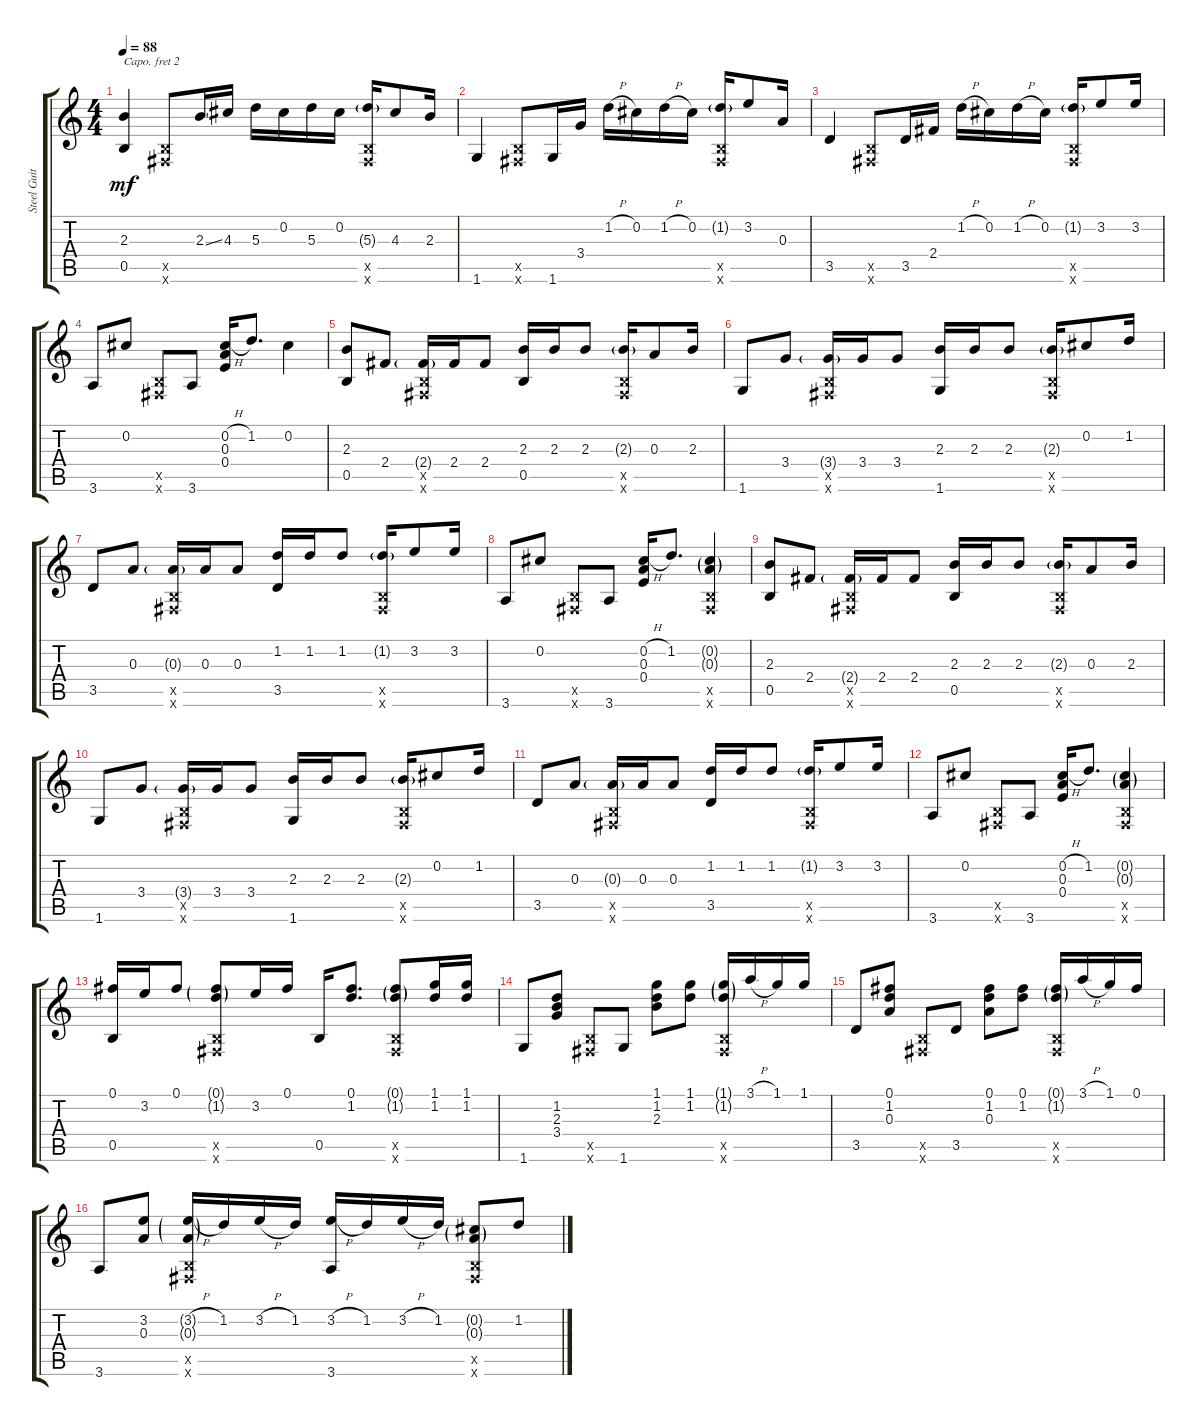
\track ("Steel Guitar" "Steel Guit") {instrument acousticguitarsteel}
\staff {score tabs}
\capo 2
\tuning (E4 B3 G3 D3 A2 E2) {hide}
\ts (4 4)
\tempo 88
\clef g2
\ks c
(2.3 0.5).4{dy mf} (0.5{x} 0.6{x}).8 2.3{ss}.16 4.3.16 5.3.16 0.2.16 5.3.16 0.2.16 (5.3{g} 0.5{x} 0.6{x}).16 4.3.8 2.3.16 |
1.6.4 (0.5{x} 0.6{x}).8 1.6.16 3.4.16 1.2{h}.16 0.2.16 1.2{h}.16 0.2.16 (1.2{g} 0.5{x} 0.6{x}).16 3.2.8 0.3.16 |
3.5.4 (0.5{x} 0.6{x}).8 3.5.16 2.4.16 1.2{h}.16 0.2.16 1.2{h}.16 0.2.16 (1.2{g} 0.5{x} 0.6{x}).16 3.2.8 3.2.16 |
3.6.8 0.2.8 (0.5{x} 0.6{x}).8 3.6.8 (0.2{h} 0.3 0.4).16 1.2.8{d} 0.2.4 |
(2.3 0.5).8 2.4.8 (2.4{g} 0.5{x} 0.6{x}).16 2.4.16 2.4.8 (2.3 0.5).16 2.3.16 2.3.8 (2.3{g} 0.5{x} 0.6{x}).16 0.3.8 2.3.16 |
1.6.8 3.4.8 (3.4{g} 0.5{x} 0.6{x}).16 3.4.16 3.4.8 (2.3 1.6).16 2.3.16 2.3.8 (2.3{g} 0.5{x} 0.6{x}).16 0.2.8 1.2.16 |
3.5.8 0.3.8 (0.3{g} 0.5{x} 0.6{x}).16 0.3.16 0.3.8 (1.2 3.5).16 1.2.16 1.2.8 (1.2{g} 0.5{x} 0.6{x}).16 3.2.8 3.2.16 |
3.6.8 0.2.8 (0.5{x} 0.6{x}).8 3.6.8 (0.2{h} 0.3 0.4).16 1.2.8{d} (0.2{g} 0.3{g} 0.5{x} 0.6{x}).4 |
(2.3 0.5).8 2.4.8 (2.4{g} 0.5{x} 0.6{x}).16 2.4.16 2.4.8 (2.3 0.5).16 2.3.16 2.3.8 (2.3{g} 0.5{x} 0.6{x}).16 0.3.8 2.3.16 |
1.6.8 3.4.8 (3.4{g} 0.5{x} 0.6{x}).16 3.4.16 3.4.8 (2.3 1.6).16 2.3.16 2.3.8 (2.3{g} 0.5{x} 0.6{x}).16 0.2.8 1.2.16 |
3.5.8 0.3.8 (0.3{g} 0.5{x} 0.6{x}).16 0.3.16 0.3.8 (1.2 3.5).16 1.2.16 1.2.8 (1.2{g} 0.5{x} 0.6{x}).16 3.2.8 3.2.16 |
3.6.8 0.2.8 (0.5{x} 0.6{x}).8 3.6.8 (0.2{h} 0.3 0.4).16 1.2.8{d} (0.2{g} 0.3{g} 0.5{x} 0.6{x}).4 |
(0.1 0.5).16 3.2.16 0.1.8 (0.1{g} 1.2{g} 0.5{x} 0.6{x}).8 3.2.16 0.1.16 0.5.16 (0.1 1.2).8{d} (0.1{g} 1.2{g} 0.5{x} 0.6{x}).8 (1.1 1.2).16 (1.1 1.2).16 |
1.6.8 (1.2 2.3 3.4).8 (0.5{x} 0.6{x}).8 1.6.8 (1.1 1.2 2.3).8 (1.1 1.2).8 (1.1{g} 1.2{g} 0.5{x} 0.6{x}).16 3.1{h}.16 1.1.16 1.1.16 |
3.5.8 (0.1 1.2 0.3).8 (0.5{x} 0.6{x}).8 3.5.8 (0.1 1.2 0.3).8 (0.1 1.2).8 (0.1{g} 1.2{g} 0.5{x} 0.6{x}).16 3.1{h}.16 1.1.16 0.1.16 |
3.6.8 (3.2 0.3).8 (3.2{h g} 0.3{g} 0.5{x} 0.6{x}).16 1.2.16 3.2{h}.16 1.2.16 (3.2{h} 3.6).16 1.2.16 3.2{h}.16 1.2.16 (0.2{g} 0.3{g} 0.5{x} 0.6{x}).8 1.2.8
